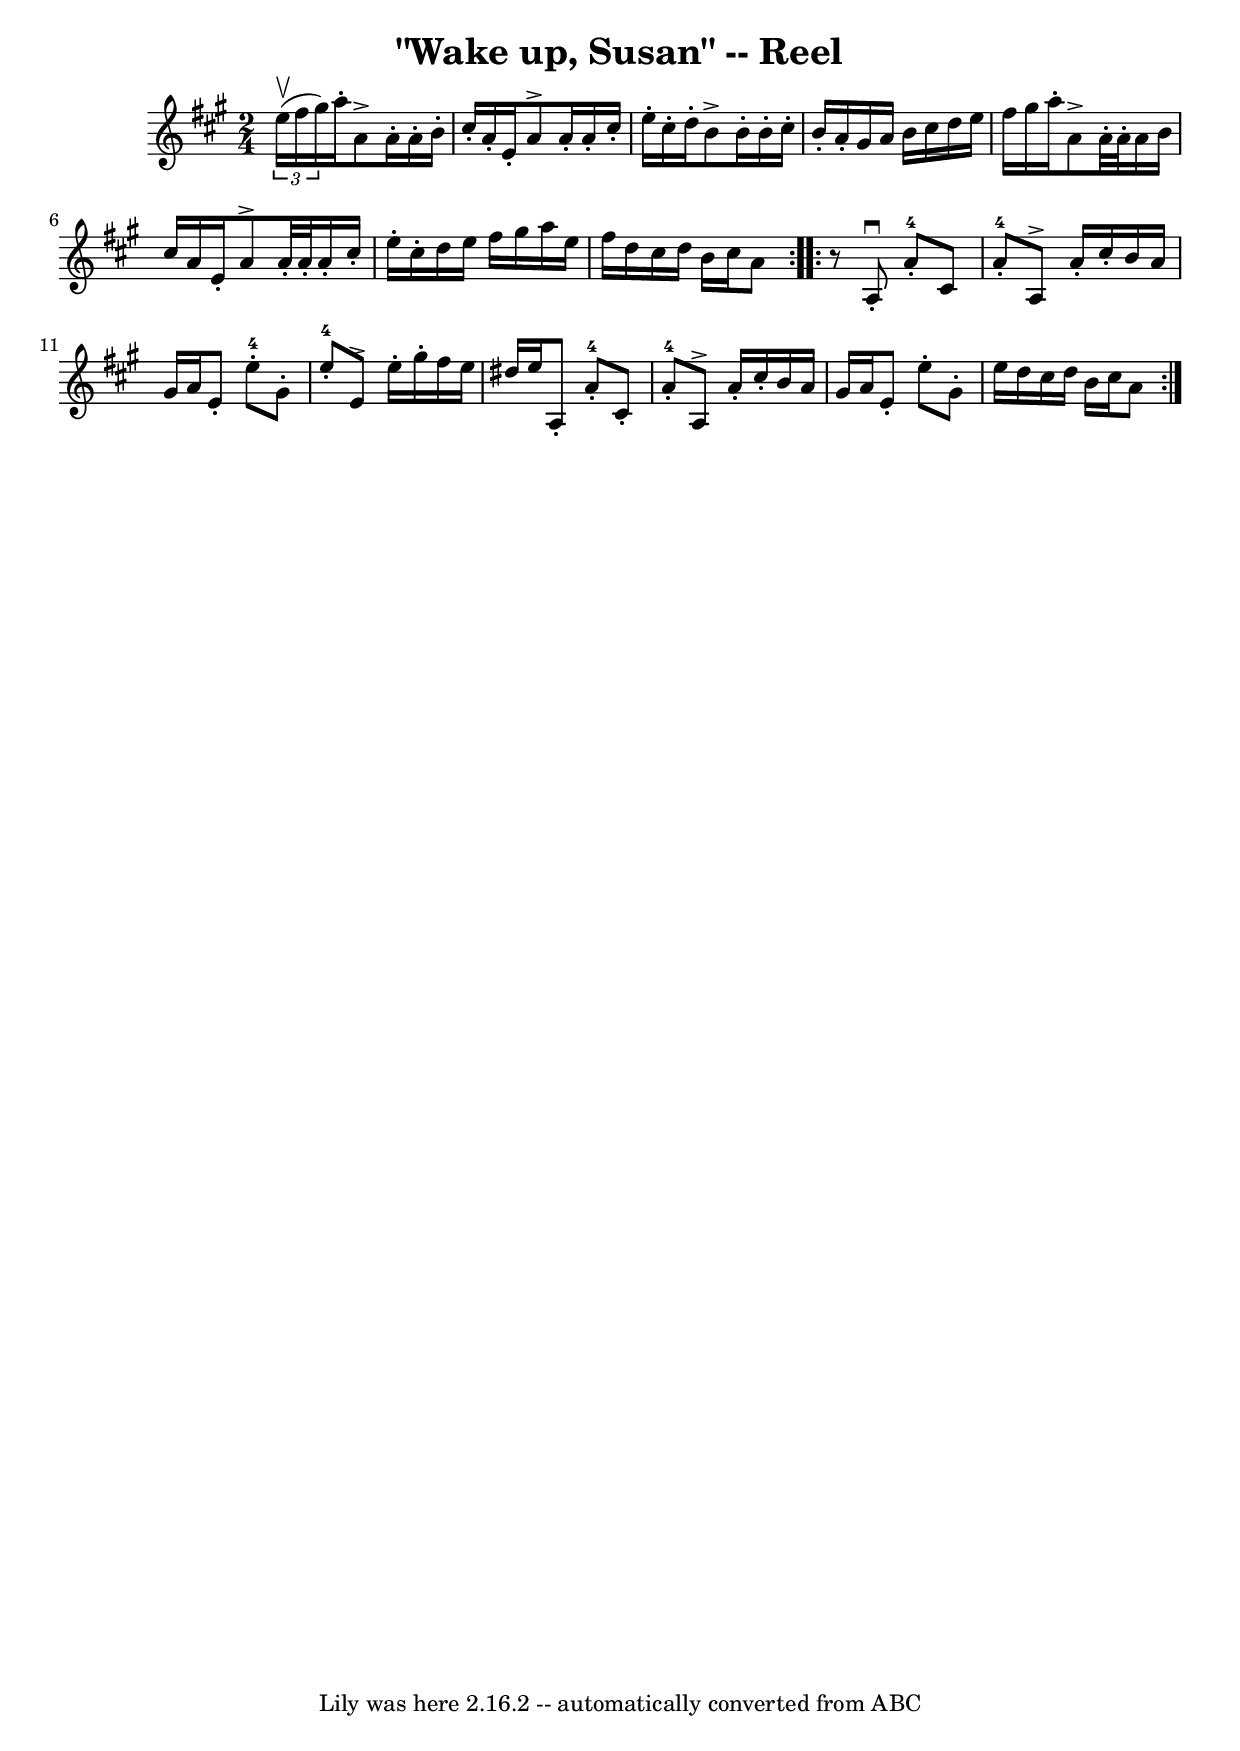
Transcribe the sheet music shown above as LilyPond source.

\version "2.7.40"
\include "Mammoth.ily"
\header {
	%% book = "Ryan's Mammoth Collection"
	crossRefNumber = "1"
	footnotes = "\\\\150"
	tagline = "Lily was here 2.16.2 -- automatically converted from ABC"
	title = "\"Wake up, Susan\" -- Reel"
}
voicedefault =  {
\set Score.defaultBarType = "empty"

\repeat volta 2 {
\time 2/4 \key a \major   \times 2/3 { e''16^\upbow(fis''16 gis''16  
-) } |
 a''16 -. a'8^\accent a'16 -. a'16 -. b'16 -.   
cis''16 -. a'16 -.   |
 e'16 -. a'8^\accent a'16 -. a'16 -.   
cis''16 -. e''16 -. cis''16 -.   |
 d''16 -. b'8^\accent b'16 
-. b'16 -. cis''16 -. b'16 -. a'16 -.   |
 gis'16 a'16    
b'16 cis''16 d''16 e''16 fis''16 gis''16    |
 a''16 
-. a'8^\accent a'32 -. a'32 -. a'16 b'16 cis''16 a'16    
|
 e'16 -. a'8^\accent a'32 -. a'32 -. a'16 -. cis''16 -.   
e''16 -. cis''16 -.   |
 d''16 e''16 fis''16 gis''16    
a''16 e''16 fis''16 d''16    |
 cis''16 d''16 b'16    
cis''16 a'8    } \repeat volta 2 {     r8 |
 a8^\downbow-. a'8 
-4-. cis'8 a'8-4-.   |
 a8^\accent a'16 -. cis''16 -.   
b'16 a'16 gis'16 a'16    |
 e'8 -. e''8-4-. gis'8 -.   
e''8-4-.   |
 e'8^\accent e''16 -. gis''16 -. fis''16    
e''16 dis''16 e''16      |
 a8 -. a'8-4-. cis'8 -. a'8 
-4-.   |
 a8^\accent a'16 -. cis''16 -. b'16 a'16 gis'16 
 a'16    |
 e'8 -. e''8 -. gis'8 -. e''16 d''16    |
  
 cis''16 d''16 b'16 cis''16 a'8    }   
}

\score{
    <<

	\context Staff="default"
	{
	    \voicedefault 
	}

    >>
	\layout {
	}
	\midi {}
}
